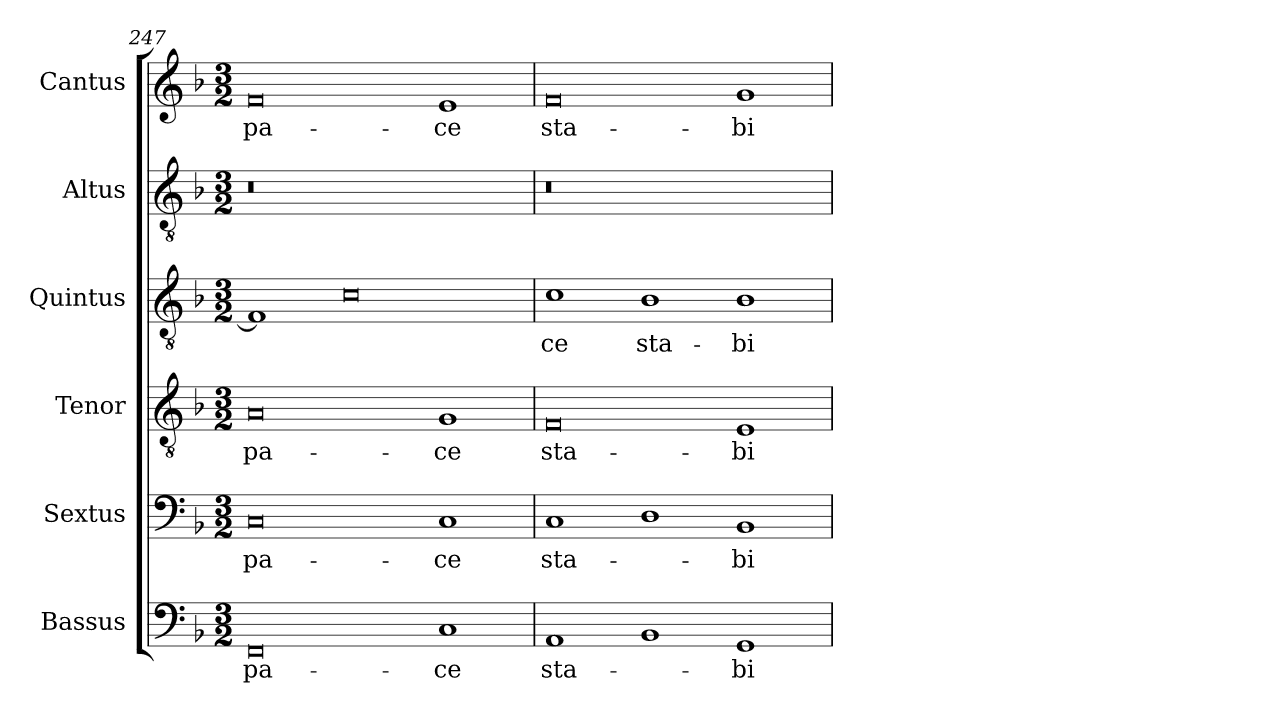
**kern	**text	**kern	**text	**kern	**text	**kern	**text	**kern	**kern	**text
*part6	*part6	*part5	*part5	*part4	*part4	*part3	*part3	*part2	*part1	*part1
*staff6	*staff6	*staff5	*staff5	*staff4	*staff4	*staff3	*staff3	*staff2	*staff1	*staff1
*I"Bassus	*	*I"Sextus	*	*I"Tenor	*	*I"Quintus	*	*I"Altus	*I"Cantus	*
*clefF4	*	*clefF4	*	*clefGv2	*	*clefGv2	*	*clefGv2	*clefG2	*
*k[b-]	*	*k[b-]	*	*k[b-]	*	*k[b-]	*	*k[b-]	*k[b-]	*
*F:	*	*F:	*	*F:	*	*F:	*	*F:	*F:	*
*M3/2	*	*M3/2	*	*M3/2	*	*M3/2	*	*M3/2	*M3/2	*
=247	=247	=247	=247	=247	=247	=247	=247	=247	=247	=247
!	!LO:LY:b:cj	!	!LO:LY:b:cj	!	!LO:LY:b:cj	!	!	!	!	!LO:LY:b:cj
0FF	pa-	0C	pa-	0A	pa-	1F]	.	0.r	0f	pa-
.	.	.	.	.	.	0c	.	.	.	.
!	!LO:LY:b:cj	!	!LO:LY:b:cj	!	!LO:LY:b:cj	!	!	!	!	!LO:LY:b:cj
1C	-ce	1C	-ce	1G	-ce	.	.	.	1e	-ce
=248	=248	=248	=248	=248	=248	=248	=248	=248	=248	=248
!	!LO:LY:b:cj	!	!LO:LY:b:cj	!	!LO:LY:b:cj	!	!LO:LY:b:cj	!	!	!LO:LY:b:cj
1AA	sta-	1C	sta-	0F	sta-	1c	-ce	0.r	0f	sta-
!	!	!	!	!	!	!	!LO:LY:b:cj	!	!	!
1BB-	.	1D	.	.	.	1B-	sta-	.	.	.
!	!LO:LY:b:cj	!	!LO:LY:b:cj	!	!LO:LY:b:cj	!	!LO:LY:b:cj	!	!	!LO:LY:b:cj
1GG	-bi-	1BB-	-bi-	1E	-bi-	1B-	-bi-	.	1g	-bi-
=	=	=	=	=	=	=	=	=	=	=
*-	*-	*-	*-	*-	*-	*-	*-	*-	*-	*-
